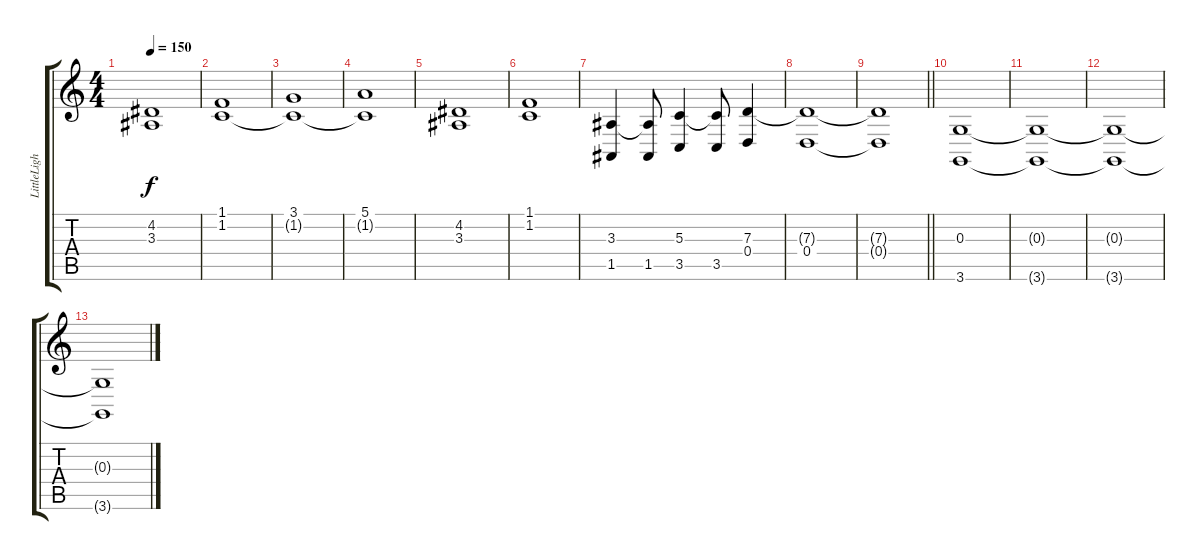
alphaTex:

\track ("LittleLight - Synthé" "LittleLigh") {instrument lead2sawtooth}
\staff {score tabs}
\tuning (E4 B3 G3 D3 A2 E2) {hide}
\ts (4 4)
\tempo 150
\clef g2
\ks c
(4.2 3.3).1{dy f} |
(1.1 1.2).1 |
(3.1 1.2{t}).1 |
(5.1 1.2{t}).1 |
(4.2 3.3).1 |
(1.1 1.2).1 |
(3.3 1.5).4 (3.3{t} 1.5).8 (5.3 3.5).4 (5.3{t} 3.5).8 (7.3 0.4).4 |
(7.3{t} 0.4).1 |
\barLineRight lightlight
(7.3{t} 0.4{t}).1 |
(0.3 3.6).1 |
(0.3{t} 3.6{t}).1 |
(0.3{t} 3.6{t}).1 |
(0.3{t} 3.6{t}).1
